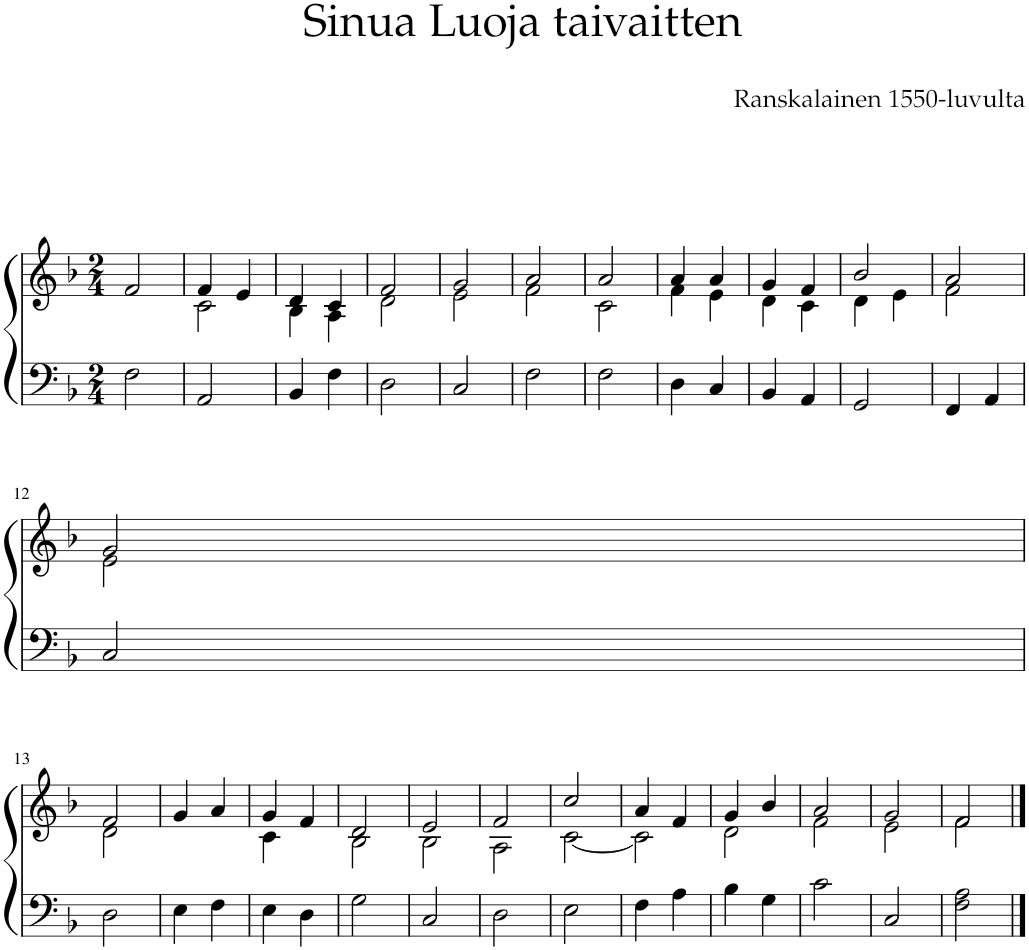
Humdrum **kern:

**kern	**kern
*part2	*part1
*staff2	*staff1
*I"Left Hand	*I"Right Hand
*clefF4	*clefG2
*k[b-]	*k[b-]
*M2/4	*M2/4
=1	=1
2F\	2f/
=2	=2
*	*^
2AA/	4f/	2c\
.	4e/	.
=3	=3	=3
4BB-/	4d/	4B-\
4F\	4c/	4A\
=4	=4	=4
2D\	2f/	2d\
=5	=5	=5
2C/	2g/	2e\
=6	=6	=6
2F\	2a/	2f\
=7	=7	=7
2F\	2a/	2c\
=8	=8	=8
4D\	4a/	4f\
4C/	4a/	4e\
=9	=9	=9
4BB-/	4g/	4d\
4AA/	4f/	4c\
=10	=10	=10
2GG/	2b-/	4d\
.	.	4e\
=11	=11	=11
4FF/	2a/	2f\
4AA/	.	.
!!LO:LB:g=z	!!
=12	=12	=12
2C/	2g/	2e\
!!LO:LB:g=z	!!
=13	=13	=13
2D\	2f/	2d\
*	*v	*v
=14	=14
4E\	4g/
4F\	4a/
=15	=15
*	*^
4E\	4g/	4c\
4D\	4f/	4ryy
=16	=16	=16
2G\	2d/	2B-\
=17	=17	=17
2C/	2e/	2B-\
=18	=18	=18
2D\	2f/	2A\
=19	=19	=19
2E\	2cc/	[2c\
=20	=20	=20
4F\	4a/	2c\]
4A\	4f/	.
=21	=21	=21
4B-\	4g/	2d\
4G\	4b-/	.
=22	=22	=22
2c\	2a/	2f\
=23	=23	=23
2C/	2g/	2e\
=24	=24	=24
2F\ 2A\	2f/	2f\
*	*v	*v
==	==
*-	*-
